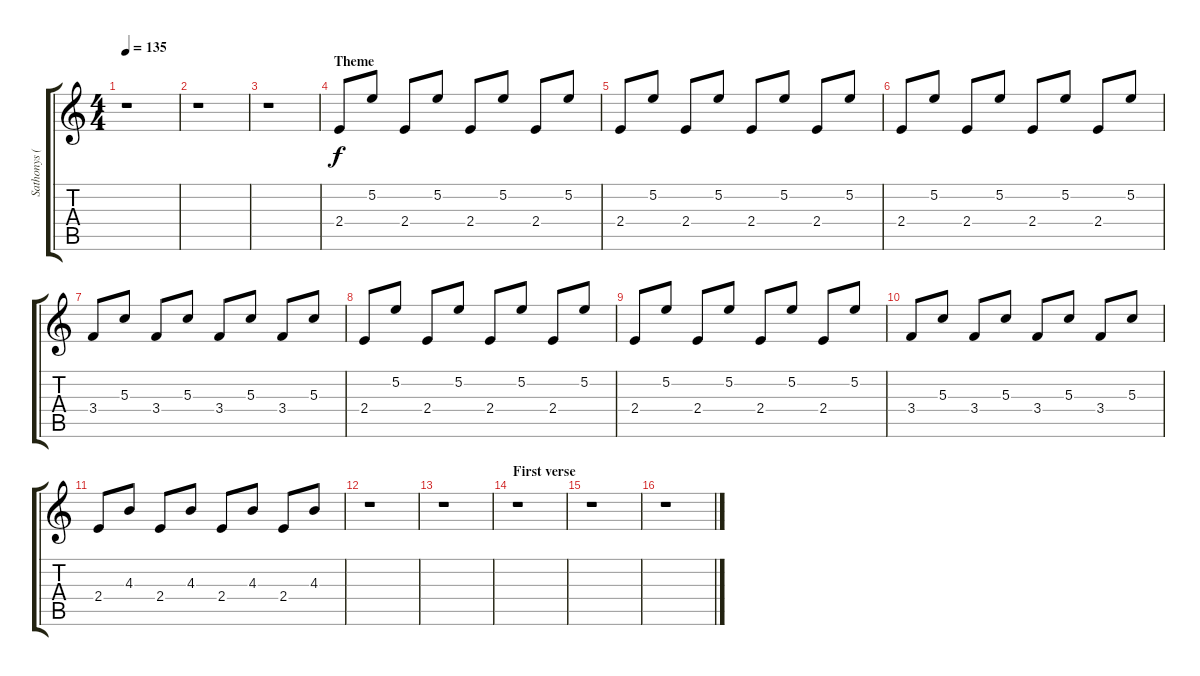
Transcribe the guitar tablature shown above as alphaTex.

\track ("Sathonys (Extra)" "Sathonys (") {instrument overdrivenguitar}
\staff {score tabs}
\tuning (E4 B3 G3 D3 A2 E2) {hide}
\ts (4 4)
\tempo 135
\clef g2
\ks c
r.1{dy f} |
r.1 |
r.1 |
\section ("" "Theme")
2.4.8{instrument overdrivenguitar} 5.2.8 2.4.8 5.2.8 2.4.8 5.2.8 2.4.8 5.2.8 |
2.4.8 5.2.8 2.4.8 5.2.8 2.4.8 5.2.8 2.4.8 5.2.8 |
2.4.8 5.2.8 2.4.8 5.2.8 2.4.8 5.2.8 2.4.8 5.2.8 |
3.4.8 5.3.8 3.4.8 5.3.8 3.4.8 5.3.8 3.4.8 5.3.8 |
2.4.8 5.2.8 2.4.8 5.2.8 2.4.8 5.2.8 2.4.8 5.2.8 |
2.4.8 5.2.8 2.4.8 5.2.8 2.4.8 5.2.8 2.4.8 5.2.8 |
3.4.8 5.3.8 3.4.8 5.3.8 3.4.8 5.3.8 3.4.8 5.3.8 |
2.4.8 4.3.8 2.4.8 4.3.8 2.4.8 4.3.8 2.4.8 4.3.8 |
r.1 |
r.1 |
\section ("" "First verse")
r.1 |
r.1 |
r.1
